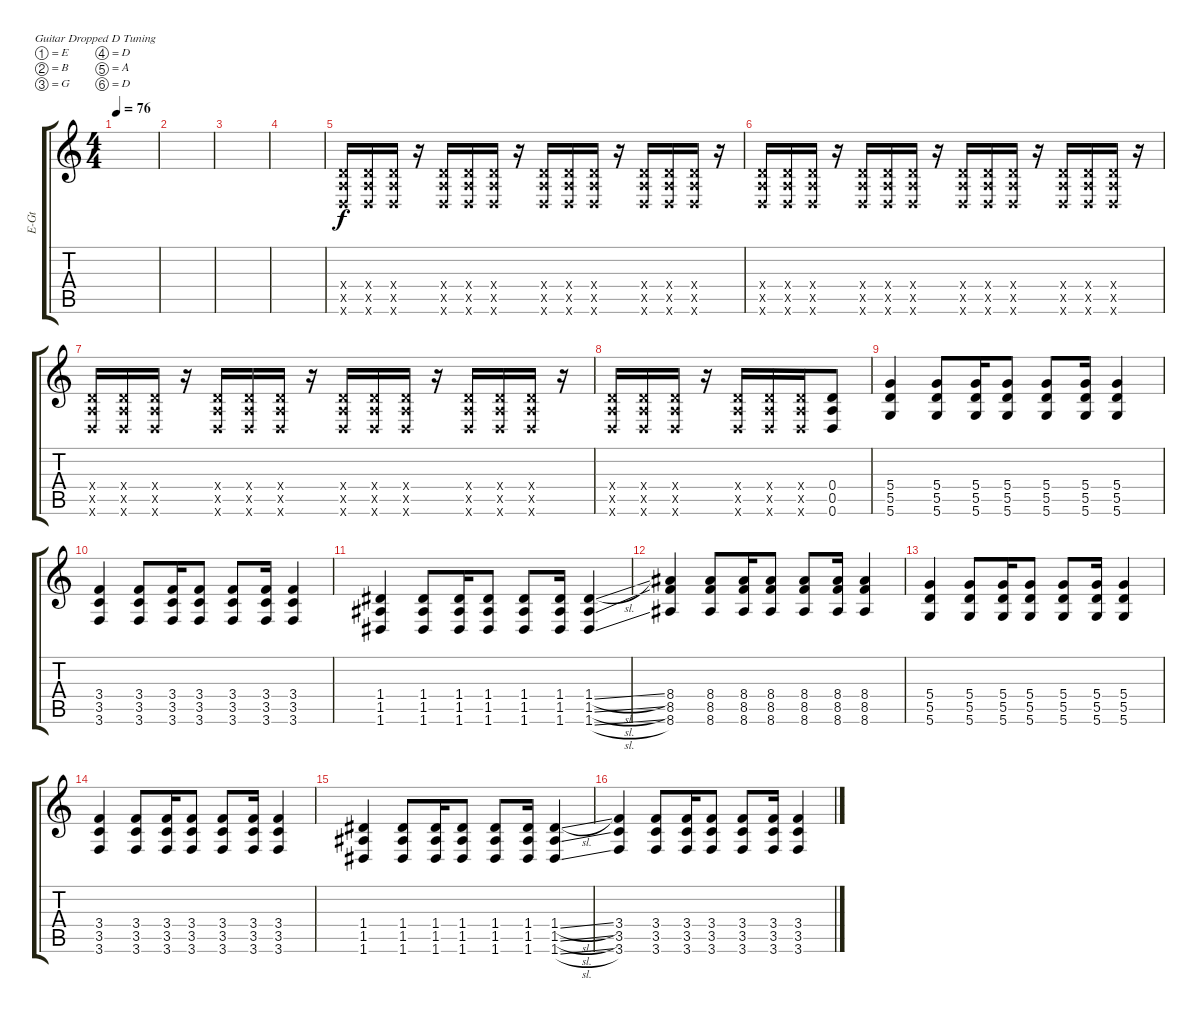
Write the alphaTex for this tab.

\track ("Electric Guitar" "E-Gt") {instrument distortionguitar}
\staff {score tabs}
\tuning (E4 B3 G3 D3 A2 D2)
\ts (4 4)
\tempo 76
\clef g2
\ks c
|
|
|
|
(0.6{x} 0.5{x} 0.4{x}).16 (0.6{x} 0.5{x} 0.4{x}).16 (0.6{x} 0.5{x} 0.4{x}).16 r.16 (0.6{x} 0.5{x} 0.4{x}).16 (0.6{x} 0.5{x} 0.4{x}).16 (0.6{x} 0.5{x} 0.4{x}).16 r.16 (0.6{x} 0.5{x} 0.4{x}).16 (0.6{x} 0.5{x} 0.4{x}).16 (0.6{x} 0.5{x} 0.4{x}).16 r.16 (0.6{x} 0.5{x} 0.4{x}).16 (0.6{x} 0.5{x} 0.4{x}).16 (0.6{x} 0.5{x} 0.4{x}).16 r.16 |
(0.6{x} 0.5{x} 0.4{x}).16 (0.6{x} 0.5{x} 0.4{x}).16 (0.6{x} 0.5{x} 0.4{x}).16 r.16 (0.6{x} 0.5{x} 0.4{x}).16 (0.6{x} 0.5{x} 0.4{x}).16 (0.6{x} 0.5{x} 0.4{x}).16 r.16 (0.6{x} 0.5{x} 0.4{x}).16 (0.6{x} 0.5{x} 0.4{x}).16 (0.6{x} 0.5{x} 0.4{x}).16 r.16 (0.6{x} 0.5{x} 0.4{x}).16 (0.6{x} 0.5{x} 0.4{x}).16 (0.6{x} 0.5{x} 0.4{x}).16 r.16 |
(0.6{x} 0.5{x} 0.4{x}).16 (0.6{x} 0.5{x} 0.4{x}).16 (0.6{x} 0.5{x} 0.4{x}).16 r.16 (0.6{x} 0.5{x} 0.4{x}).16 (0.6{x} 0.5{x} 0.4{x}).16 (0.6{x} 0.5{x} 0.4{x}).16 r.16 (0.6{x} 0.5{x} 0.4{x}).16 (0.6{x} 0.5{x} 0.4{x}).16 (0.6{x} 0.5{x} 0.4{x}).16 r.16 (0.6{x} 0.5{x} 0.4{x}).16 (0.6{x} 0.5{x} 0.4{x}).16 (0.6{x} 0.5{x} 0.4{x}).16 r.16 |
(0.6{x} 0.5{x} 0.4{x}).16 (0.6{x} 0.5{x} 0.4{x}).16 (0.6{x} 0.5{x} 0.4{x}).16 r.16 (0.6{x} 0.5{x} 0.4{x}).16 (0.6{x} 0.5{x} 0.4{x}).16 (0.6{x} 0.5{x} 0.4{x}).16 (0.6 0.5 0.4).8 |
(5.6 5.5 5.4).4 (5.6 5.5 5.4).8 (5.6 5.5 5.4).16 (5.6 5.5 5.4).8 (5.6 5.5 5.4).8 (5.6 5.5 5.4).16 (5.6 5.5 5.4).4 |
(3.6 3.5 3.4).4 (3.6 3.5 3.4).8 (3.6 3.5 3.4).16 (3.6 3.5 3.4).8 (3.6 3.5 3.4).8 (3.6 3.5 3.4).16 (3.6 3.5 3.4).4 |
(1.6 1.5 1.4).4 (1.6 1.5 1.4).8 (1.6 1.5 1.4).16 (1.6 1.5 1.4).8 (1.6 1.5 1.4).8 (1.6 1.5 1.4).16 (1.6{sl} 1.5{sl} 1.4{sl}).4 |
(8.6 8.5 8.4).4 (8.6 8.5 8.4).8 (8.6 8.5 8.4).16 (8.6 8.4 8.5).8 (8.6 8.5 8.4).8 (8.5 8.4 8.6).16 (8.6 8.5 8.4).4 |
(5.6 5.5 5.4).4 (5.6 5.5 5.4).8 (5.6 5.5 5.4).16 (5.6 5.5 5.4).8 (5.6 5.5 5.4).8 (5.6 5.5 5.4).16 (5.6 5.5 5.4).4 |
(3.6 3.5 3.4).4 (3.6 3.5 3.4).8 (3.6 3.5 3.4).16 (3.6 3.5 3.4).8 (3.6 3.5 3.4).8 (3.6 3.5 3.4).16 (3.6 3.5 3.4).4 |
(1.6 1.5 1.4).4 (1.6 1.5 1.4).8 (1.6 1.5 1.4).16 (1.6 1.5 1.4).8 (1.6 1.5 1.4).8 (1.6 1.5 1.4).16 (1.6{sl} 1.5{sl} 1.4{sl}).4 |
(3.6 3.5 3.4).4 (3.6 3.5 3.4).8 (3.6 3.5 3.4).16 (3.6 3.5 3.4).8 (3.6 3.5 3.4).8 (3.6 3.5 3.4).16 (3.6 3.5 3.4).4
